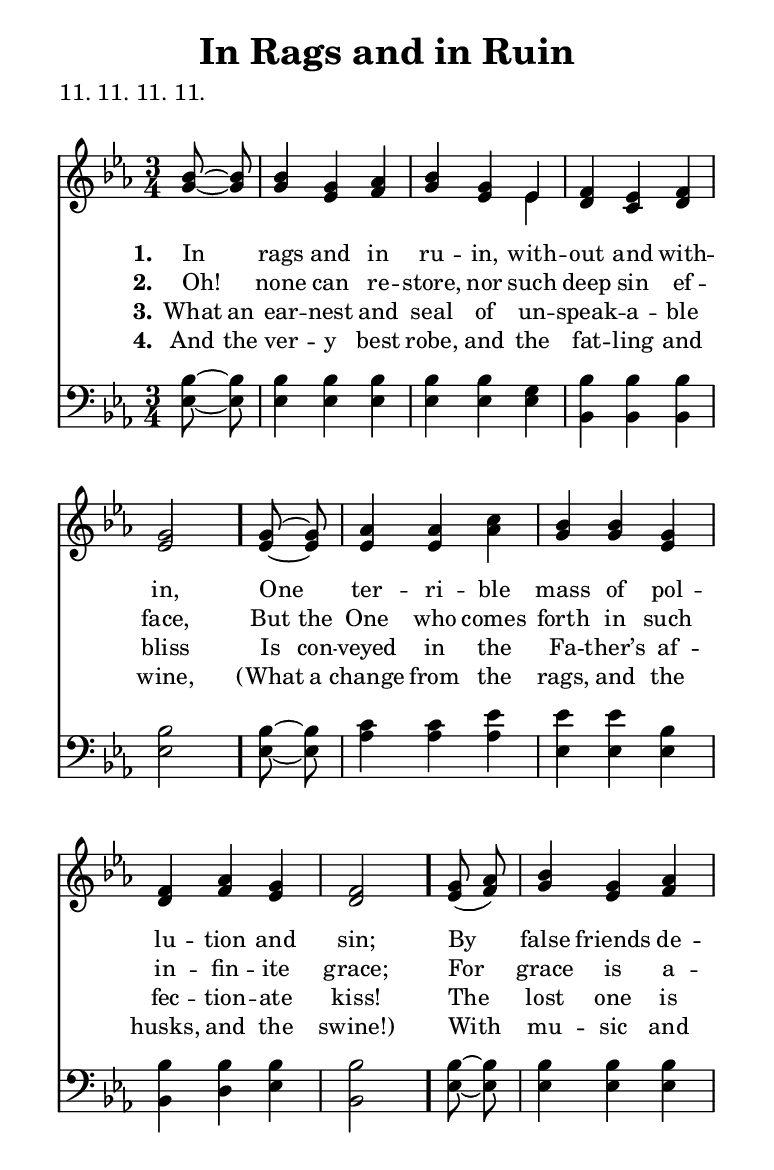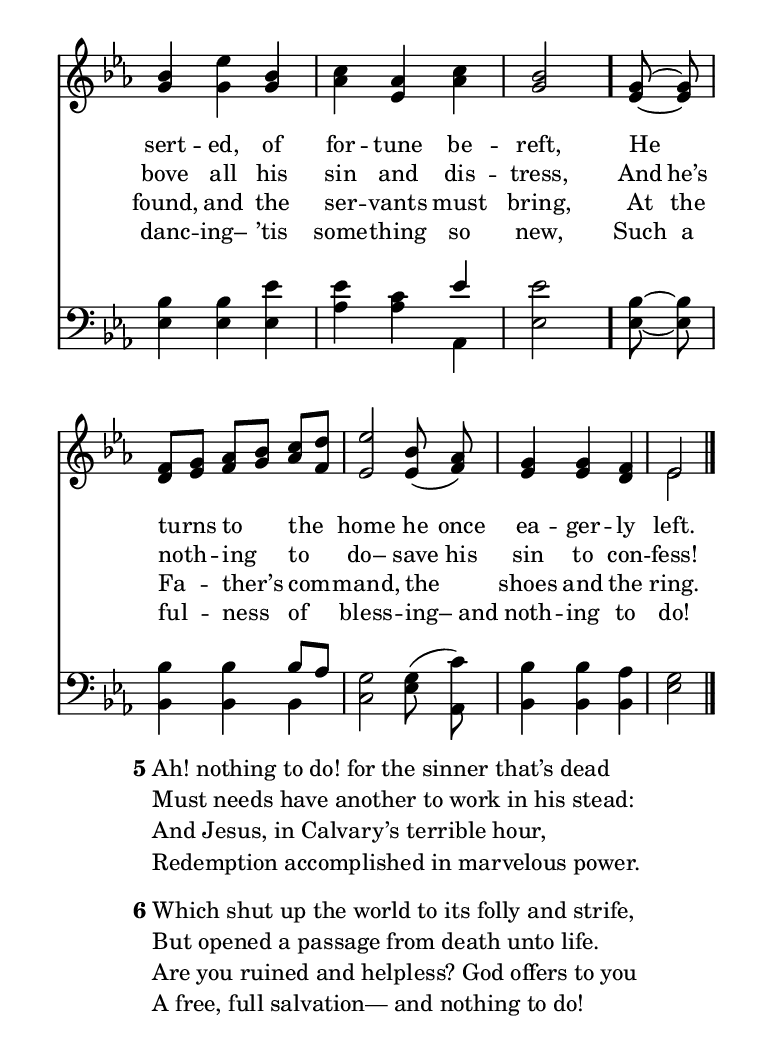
\include "common/global.ily"
\paper {
  \include "common/paper.ily"
  ragged-bottom = ##t
  ragged-last-bottom = ##t
  page-count = ##f
}

\header{
  %gospel
  hymnnumber = "26"
  title = "In Rags and in Ruin"
  tunename = "Comfort"
  meter = "11. 11. 11. 11."
  poet = ""
  composer = ""
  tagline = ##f
}

% for fermata in MIDI
ta = { \tempo 4=90 }
tb = { \tempo 4=45 }

patternAA = { c8 ~ c8 | c4 c4 c4 | c4 c4 c4 | c4 c4 c4 | c2 }
patternAB = { c8( c8) | c4 c4 c4 | c4 c4 c4 | c4 c4 c4 | c2 }

patternBA = { c8 ~ c8 | c8[ c8] c8[ c8] c8[ c8] | c2 c8( c8) | c4 c4 c4 | c2 }
patternBB = { c8 ~ c8 | c4      c4      c8[ c8] | c2 c8( c8) | c4 c4 c4 | c2 }
patternBC = { c8 ~ c8 | c4      c4      c4      | c2 c8( c8) | c4 c4 c4 | c2 }

global = {
  \include "common/overrides.ily"
  \override Staff.TimeSignature.style = #'numbered
  \time 3/4
  \override Score.MetronomeMark.transparent = ##t % hide all fermata changes too
  \ta
  \key ees \major
  \partial 4
  \autoBeamOff
}

notesSoprano = {
\global
\relative c'' {

  \changePitch \patternAA { bes bes | bes g aes       | bes g ees   | f ees f | g   }
  \changePitch \patternAA { g g     | aes aes c       | bes bes g   | f aes g | f   }
  \changePitch \patternAB { g aes   | bes g aes       | bes ees bes | c aes c | bes }
  \changePitch \patternBA { g g     | f g aes bes c d | ees bes aes | g g f   | ees }

  \bar "|."

}
}

notesAlto = {
\global
\relative e' {

  \changePitch \patternAA { g g     | g ees f         | g ees ees | d c d       | ees }
  \changePitch \patternAA { ees ees | ees ees aes     | g g ees   | d f ees     | d   }
  \changePitch \patternAB { ees f   | g ees f         | g g g     | aes ees aes | g   }
  \changePitch \patternBA { ees ees | d ees f g aes f | ees ees f | ees ees d   | ees }

}
}

notesTenor = {
\global
\relative a {

  \changePitch \patternAA { bes bes | bes bes bes     | bes bes g   | bes bes bes | bes }
  \changePitch \patternAA { bes bes | c c ees         | ees ees bes | bes bes bes | bes }
  \changePitch \patternAA { bes bes | bes bes bes     | bes bes ees | ees c ees   | ees }
  \changePitch \patternBB { bes bes | bes bes bes aes | g g c       | bes bes aes | g   }

}
}

notesBass = {
\global
\relative f {

  \changePitch \patternAA { ees ees | ees ees ees | ees ees ees | bes bes bes  | ees  }
  \changePitch \patternAA { ees ees | aes aes aes | ees ees ees | bes d ees    | bes  }
  \changePitch \patternAA { ees ees | ees ees ees | ees ees ees | aes aes aes, | ees' }
  \changePitch \patternBC { ees ees | bes bes bes | c ees aes,  | bes bes bes  | ees  }

}
}

wordsA = \lyricmode {
\set stanza = "1."

In rags and in ru -- in, with -- out and with -- in, \bar "."
One ter -- ri -- ble mass of pol -- lu -- tion and sin; \bar "."
By false friends de -- sert -- ed, of for -- tune be -- reft, \bar "."
He turns to the home { \mon } he once { \moff } ea -- ger -- ly left. \bar "."

}

wordsB = \lyricmode {
\set stanza = "2."

Oh! none can re -- store, nor such deep sin ef -- face,
{ \mon } But the { \moff } One who comes forth in such in -- fin -- ite grace;
For grace is a -- bove all his sin and dis -- tress,
{ \mon } And he’s { \moff } noth -- ing to do– { \mon } save his { \moff } sin to con -- fess!

}

wordsC = \lyricmode {
\set stanza = "3."

{ \mon } What an { \moff } ear -- nest and seal of un -- speak -- a -- ble bliss
{ \mon } Is con -- veyed { \moff } in the Fa -- ther’s af -- fec -- tion -- ate kiss!
The lost one is found, and the ser -- vants must bring,
{ \mon } At the { \moff } Fa -- ther’s com -- mand, the shoes and the ring.

}

wordsD = \lyricmode {
\set stanza = "4."

{ \mon } And the { \moff } ver -- y best robe, and the fat -- ling and wine,
{ \mon } (What a { \moff } change from the rags, and the husks, and the swine!)
With mu -- sic and danc -- ing– ’tis some -- thing so new,
{ \mon } Such a { \moff } ful -- ness of bless -- ing– and noth -- ing to do!

}

wordsE = \markuplist {

\line { Ah! nothing to do! for the sinner that’s dead }
\line { Must needs have another to work in his stead: }
\line { And Jesus, in Calvary’s terrible hour,        }
\line { Redemption accomplished in marvelous power.   }

}

wordsF = \markuplist {

\line { Which shut up the world to its folly and strife, }
\line { But opened a passage from death unto life.       }
\line { Are you ruined and helpless? God offers to you   }
\line { A free, full salvation— and nothing to do!       }

}

\score {
  \context ChoirStaff <<
    \context Staff = upper <<
      \set Staff.autoBeaming = ##f
      \set ChoirStaff.systemStartDelimiter = #'SystemStartBar
      \set ChoirStaff.printPartCombineTexts = ##f
      \partcombine #'(2 . 9) \notesSoprano \notesAlto
      \context NullVoice = sopranos { \voiceOne << \notesSoprano >> }
      \context NullVoice = altos { \voiceTwo << \notesAlto >> }
      \context Lyrics = one   \lyricsto sopranos \wordsA
      \context Lyrics = two   \lyricsto sopranos \wordsB
      \context Lyrics = three \lyricsto sopranos \wordsC
      \context Lyrics = four  \lyricsto sopranos \wordsD
    >>
    \context Staff = men <<
      \set Staff.autoBeaming = ##f
      \clef bass
      \set ChoirStaff.printPartCombineTexts = ##f
      \partcombine #'(2 . 9) \notesTenor \notesBass
      \context NullVoice = tenors { \voiceOne << \notesTenor >> }
      \context NullVoice = basses { \voiceTwo << \notesBass >> }
    >>
  >>
  \layout {
    \include "common/layout.ily"
  }
  \midi{
    \include "common/midi.ily"
  }
}

\markup { \raise #4 \fill-line { \column {
  \line{ \bold 5 \column { \wordsE } } \combine \null \vspace #0.4
  \line{ \bold 6 \column { \wordsF } }
} } }

\version "2.19.49"  % necessary for upgrading to future LilyPond versions.

% vi:set et ts=2 sw=2 ai nocindent syntax=lilypond:
